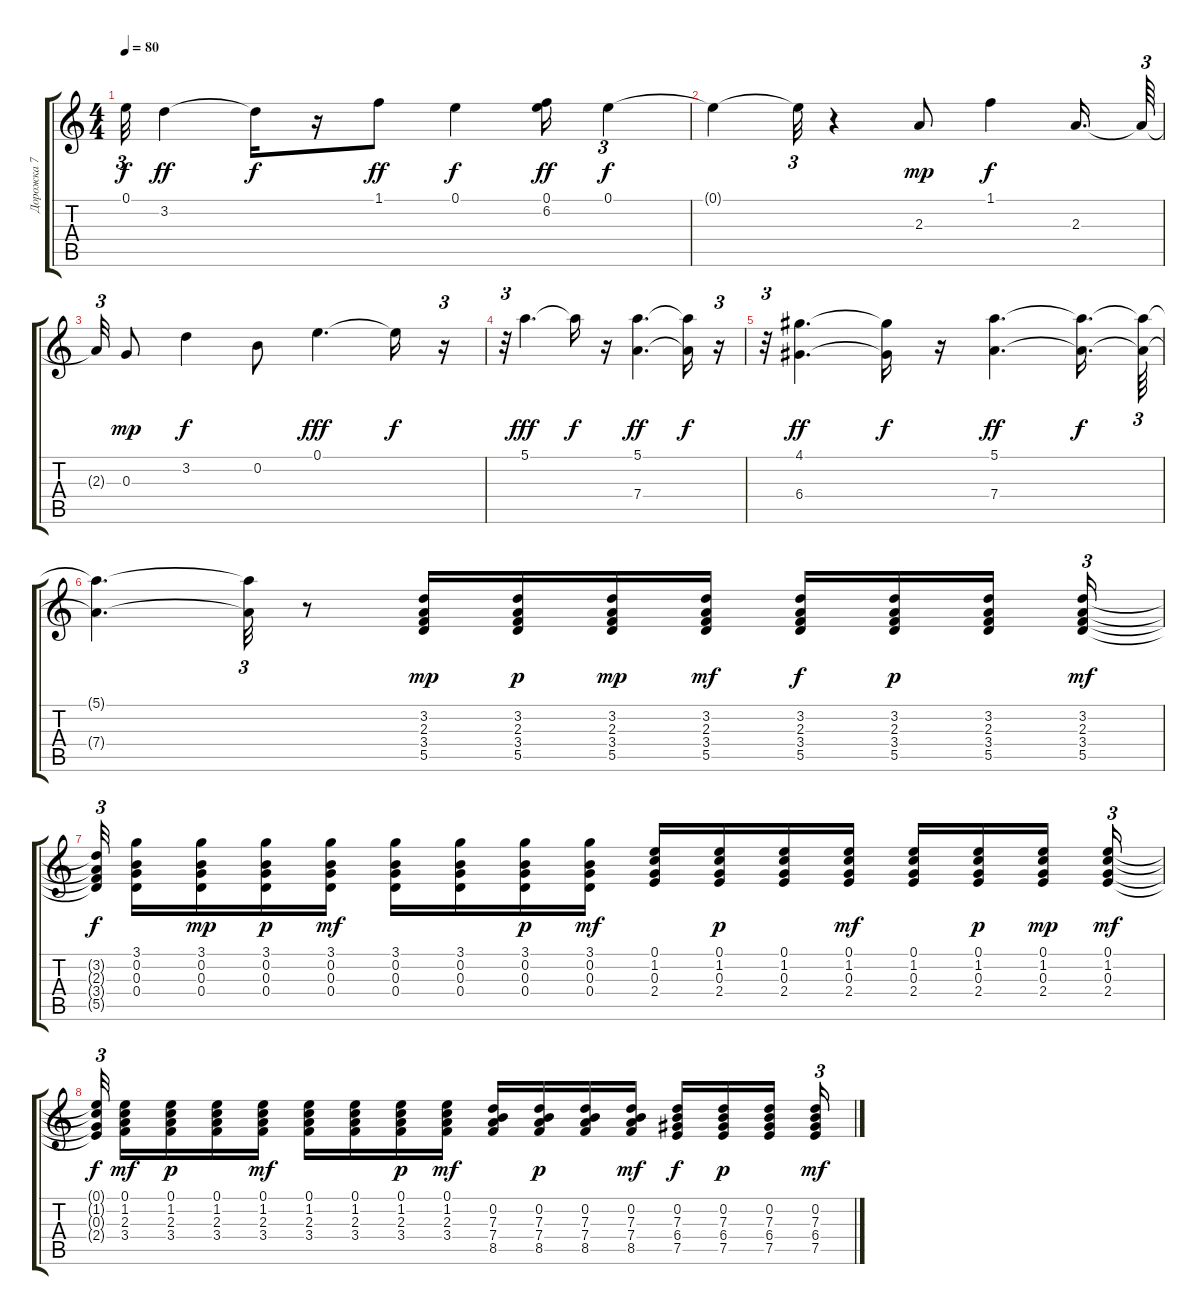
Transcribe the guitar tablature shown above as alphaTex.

\track ("Дорожка 7" "Дорожка 7") {instrument acousticguitarnylon}
\staff {score tabs}
\tuning (E4 B3 G3 D3 A2 E2) {hide}
\ts (4 4)
\tempo 80
\clef g2
\ks c
0.1{t}.32{tu (3 2) dy f} 3.2.4{dy ff} 3.2{t}.16{dy f} r.16 1.1.8{dy ff} 0.1.4{dy f} (0.1 6.2).16{dy ff} 0.1.4{tu (3 2) dy f} |
0.1{t}.4 0.1{t}.32{tu (3 2)} r.4 2.3.8{dy mp} 1.1.4{dy f} 2.3.16{d} 2.3{t}.64{tu (3 2)} |
2.3{t}.32{tu (3 2)} 0.3.8{dy mp} 3.2.4{dy f} 0.2.8 0.1.4{d dy fff} 0.1{t}.16{dy f} r.16{tu (3 2)} |
r.32{tu (3 2)} 5.1.4{d dy fff} 5.1{t}.16{dy f} r.16 (5.1 7.4).4{d dy ff} (5.1{t} 7.4{t}).16{dy f} r.16{tu (3 2)} |
r.32{tu (3 2)} (4.1 6.4).4{d dy ff} (4.1{t} 6.4{t}).16{dy f} r.16 (5.1 7.4).4{d dy ff} (5.1{t} 7.4{t}).16{d dy f} (5.1{t} 7.4{t}).64{tu (3 2)} |
(5.1{t} 7.4{t}).4{d} (5.1{t} 7.4{t}).32{tu (3 2)} r.8 (3.2 2.3 3.4 5.5).16{dy mp} (3.2 2.3 3.4 5.5).16{dy p} (3.2 2.3 3.4 5.5).16{dy mp} (3.2 2.3 3.4 5.5).16{dy mf} (3.2 2.3 3.4 5.5).16{dy f} (3.2 2.3 3.4 5.5).16{dy p} (3.2 2.3 3.4 5.5).16{beam splitsecondary} (3.2 2.3 3.4 5.5).16{tu (3 2) dy mf} |
(3.2{t} 2.3{t} 3.4{t} 5.5{t}).32{tu (3 2) dy f beam splitsecondary} (3.1 0.2 0.3 0.4).16 (3.1 0.2 0.3 0.4).16{dy mp} (3.1 0.2 0.3 0.4).16{dy p} (3.1 0.2 0.3 0.4).16{dy mf} (3.1 0.2 0.3 0.4).16 (3.1 0.2 0.3 0.4).16 (3.1 0.2 0.3 0.4).16{dy p} (3.1 0.2 0.3 0.4).16{dy mf} (0.1 1.2 0.3 2.4).16 (0.1 1.2 0.3 2.4).16{dy p} (0.1 1.2 0.3 2.4).16 (0.1 1.2 0.3 2.4).16{dy mf} (0.1 1.2 0.3 2.4).16 (0.1 1.2 0.3 2.4).16{dy p} (0.1 1.2 0.3 2.4).16{dy mp beam splitsecondary} (0.1 1.2 0.3 2.4).16{tu (3 2) dy mf} |
(0.1{t} 1.2{t} 0.3{t} 2.4{t}).32{tu (3 2) dy f beam splitsecondary} (0.1 1.2 2.3 3.4).16{dy mf} (0.1 1.2 2.3 3.4).16{dy p} (0.1 1.2 2.3 3.4).16 (0.1 1.2 2.3 3.4).16{dy mf} (0.1 1.2 2.3 3.4).16 (0.1 1.2 2.3 3.4).16 (0.1 1.2 2.3 3.4).16{dy p} (0.1 1.2 2.3 3.4).16{dy mf} (0.2 7.3 7.4 8.5).16 (0.2 7.3 7.4 8.5).16{dy p} (0.2 7.3 7.4 8.5).16 (0.2 7.3 7.4 8.5).16{dy mf} (0.2 7.3 6.4 7.5).16{dy f} (0.2 7.3 6.4 7.5).16{dy p} (0.2 7.3 6.4 7.5).16{beam splitsecondary} (0.2 7.3 6.4 7.5).16{tu (3 2) dy mf}
